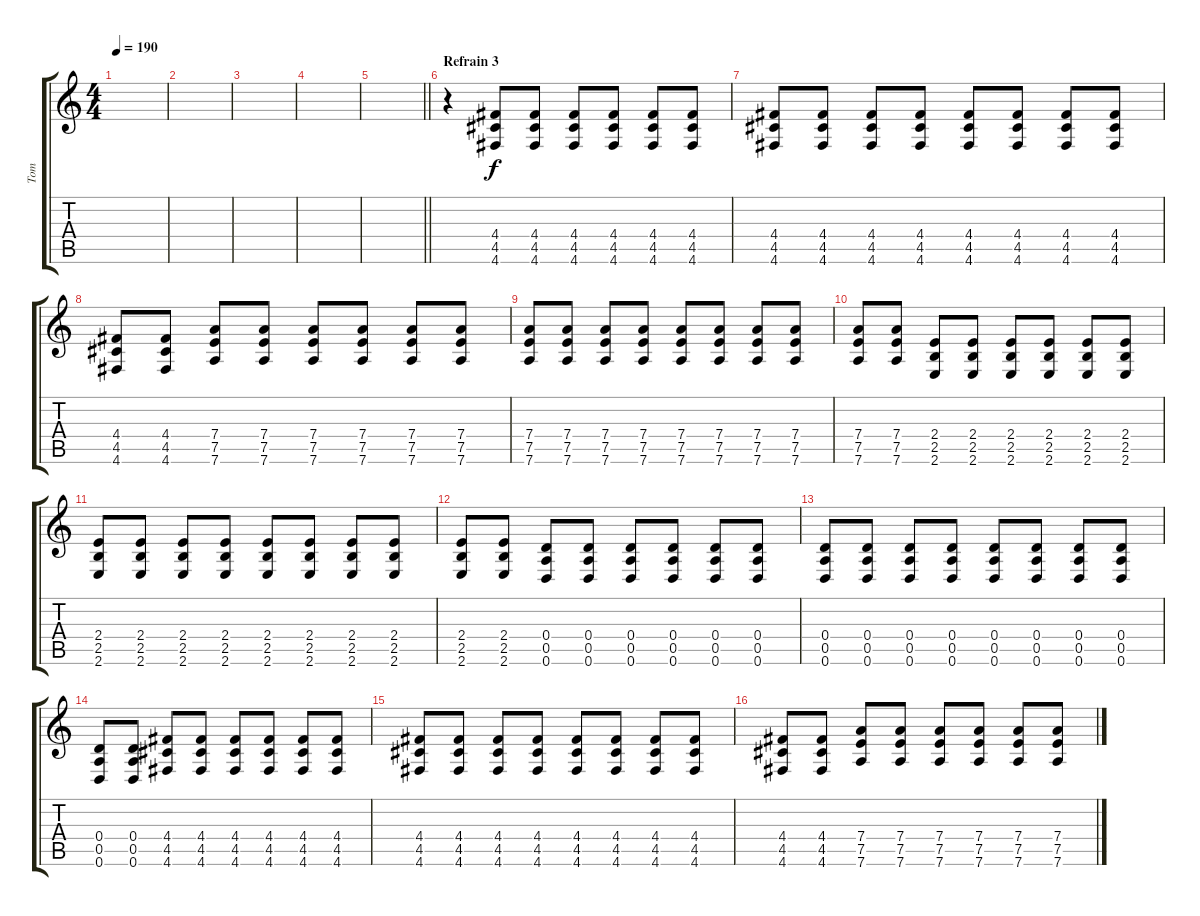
\track ("Tom" "Tom") {instrument distortionguitar}
\staff {score tabs}
\tuning (E4 B3 G3 D3 A2 D2) {hide}
\ts (4 4)
\tempo 190
\clef g2
\ks c
|
|
|
|
\barLineRight lightlight
|
\section ("" "Refrain 3")
r.4 (4.4 4.5 4.6).8 (4.4 4.5 4.6).8 (4.4 4.5 4.6).8 (4.4 4.5 4.6).8 (4.4 4.5 4.6).8 (4.4 4.5 4.6).8 |
(4.4 4.5 4.6).8 (4.4 4.5 4.6).8 (4.4 4.5 4.6).8 (4.4 4.5 4.6).8 (4.4 4.5 4.6).8 (4.4 4.5 4.6).8 (4.4 4.5 4.6).8 (4.4 4.5 4.6).8 |
(4.4 4.5 4.6).8 (4.4 4.5 4.6).8 (7.4 7.5 7.6).8 (7.4 7.5 7.6).8 (7.4 7.5 7.6).8 (7.4 7.5 7.6).8 (7.4 7.5 7.6).8 (7.4 7.5 7.6).8 |
(7.4 7.5 7.6).8 (7.4 7.5 7.6).8 (7.4 7.5 7.6).8 (7.4 7.5 7.6).8 (7.4 7.5 7.6).8 (7.4 7.5 7.6).8 (7.4 7.5 7.6).8 (7.4 7.5 7.6).8 |
(7.4 7.5 7.6).8 (7.4 7.5 7.6).8 (2.4 2.5 2.6).8 (2.4 2.5 2.6).8 (2.4 2.5 2.6).8 (2.4 2.5 2.6).8 (2.4 2.5 2.6).8 (2.4 2.5 2.6).8 |
(2.4 2.5 2.6).8 (2.4 2.5 2.6).8 (2.4 2.5 2.6).8 (2.4 2.5 2.6).8 (2.4 2.5 2.6).8 (2.4 2.5 2.6).8 (2.4 2.5 2.6).8 (2.4 2.5 2.6).8 |
(2.4 2.5 2.6).8 (2.4 2.5 2.6).8 (0.4 0.5 0.6).8 (0.4 0.5 0.6).8 (0.4 0.5 0.6).8 (0.4 0.5 0.6).8 (0.4 0.5 0.6).8 (0.4 0.5 0.6).8 |
(0.4 0.5 0.6).8 (0.4 0.5 0.6).8 (0.4 0.5 0.6).8 (0.4 0.5 0.6).8 (0.4 0.5 0.6).8 (0.4 0.5 0.6).8 (0.4 0.5 0.6).8 (0.4 0.5 0.6).8 |
(0.4 0.5 0.6).8 (0.4 0.5 0.6).8 (4.4 4.5 4.6).8 (4.4 4.5 4.6).8 (4.4 4.5 4.6).8 (4.4 4.5 4.6).8 (4.4 4.5 4.6).8 (4.4 4.5 4.6).8 |
(4.4 4.5 4.6).8 (4.4 4.5 4.6).8 (4.4 4.5 4.6).8 (4.4 4.5 4.6).8 (4.4 4.5 4.6).8 (4.4 4.5 4.6).8 (4.4 4.5 4.6).8 (4.4 4.5 4.6).8 |
(4.4 4.5 4.6).8 (4.4 4.5 4.6).8 (7.4 7.5 7.6).8 (7.4 7.5 7.6).8 (7.4 7.5 7.6).8 (7.4 7.5 7.6).8 (7.4 7.5 7.6).8 (7.4 7.5 7.6).8
